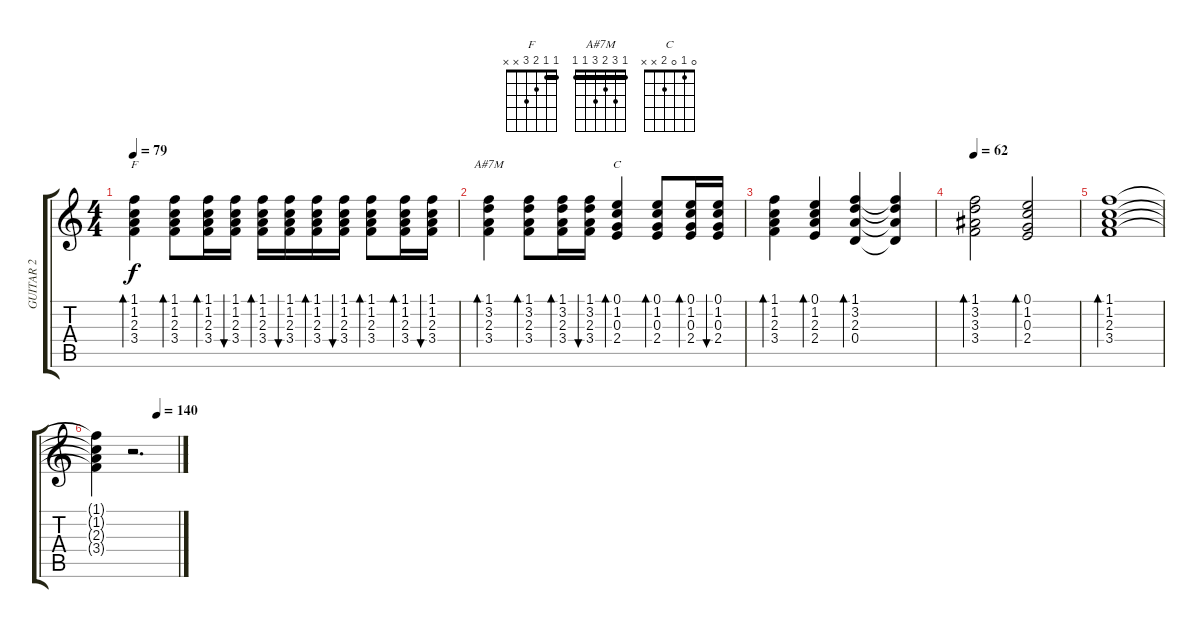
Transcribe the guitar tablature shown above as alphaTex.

\track ("GUITAR 2 " "GUITAR 2 ") {instrument acousticguitarsteel}
\staff {score tabs}
\tuning (E4 B3 G3 D3 A2 E2) {hide}
\chord ("F" 1 1 2 3 x x) {barre 1}
\chord ("A#7M" 1 3 2 3 1 1) {barre 1}
\chord ("C" 0 1 0 2 x x)
\ts (4 4)
\tempo 79
\clef g2
\ks c
(1.1 1.2 2.3 3.4).4{bd 60 ch "F" dy f} (1.1 1.2 2.3 3.4).8{bd 60} (1.1 1.2 2.3 3.4).16{bd 60} (1.1 1.2 2.3 3.4).16{bu 60} (1.1 1.2 2.3 3.4).16{bd 60} (1.1 1.2 2.3 3.4).16{bu 60} (1.1 1.2 2.3 3.4).16{bd 60} (1.1 1.2 2.3 3.4).16{bu 60} (1.1 1.2 2.3 3.4).8{bd 60} (1.1 1.2 2.3 3.4).16{bd 60} (1.1 1.2 2.3 3.4).16{bu 60} |
(1.1 3.2 2.3 3.4).4{bd 60 ch "A#7M"} (1.1 3.2 2.3 3.4).8{bd 60} (1.1 3.2 2.3 3.4).16{bd 60} (1.1 3.2 2.3 3.4).16{bu 60} (0.1 1.2 0.3 2.4).4{bd 60 ch "C"} (0.1 1.2 0.3 2.4).8{bd 60} (0.1 1.2 0.3 2.4).16{bd 60} (0.1 1.2 0.3 2.4).16{bu 60} |
(1.1 1.2 2.3 3.4).4{bd 60} (0.1 1.2 2.3 2.4).4{bd 60} (1.1 3.2 2.3 0.4).4{bd 60} (1.1{t} 3.2{t} 2.3{t} 0.4{t}).4 |
\tempo 62
(1.1 3.2 3.3 3.4).2{bd 120} (0.1 1.2 0.3 2.4).2{bd 120} |
(1.1 1.2 2.3 3.4).1{bd 120} |
\tempo (140 0.75)
(1.1{t} 1.2{t} 2.3{t} 3.4{t}).4 r.2{d}
